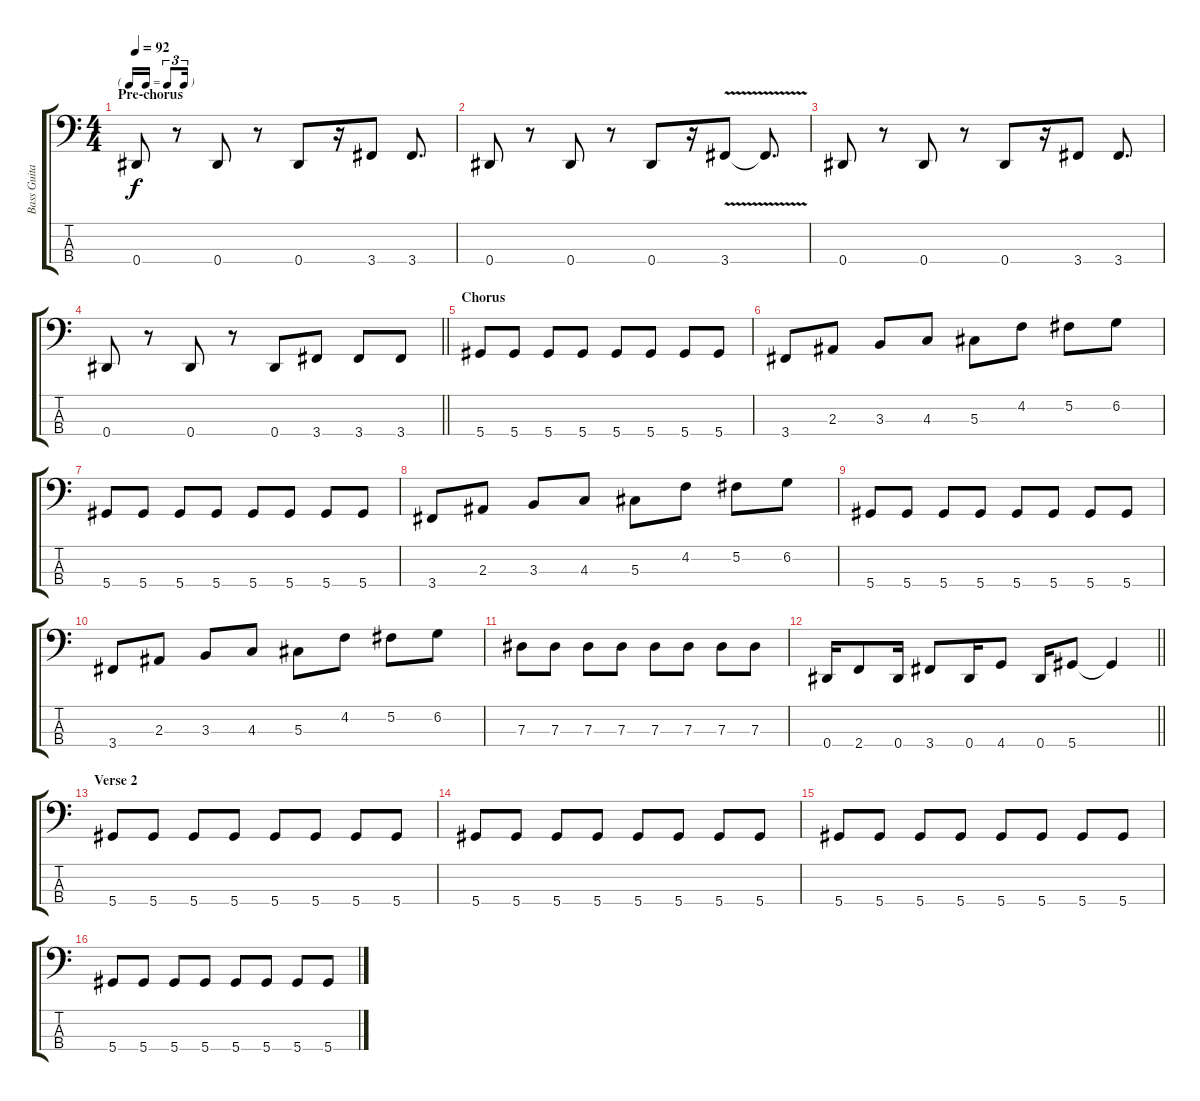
\track ("Bass Guitar" "Bass Guita") {instrument electricbasspick}
\staff {score tabs}
\tuning (Gb2 Db2 Ab1 Eb1) {hide}
\ts (4 4)
\tf triplet16th
\section ("" "Pre-chorus")
\tempo 92
\clef f4
\ks c
0.4.8{dy f} r.8 0.4.8 r.8 0.4.8 r.16 3.4.8 3.4.8{d} |
0.4.8 r.8 0.4.8 r.8 0.4.8 r.16 3.4{v}.8 3.4{t}.8{d} |
0.4.8 r.8 0.4.8 r.8 0.4.8 r.16 3.4.8 3.4.8{d} |
\barLineRight lightlight
0.4.8 r.8 0.4.8 r.8 0.4.8 3.4.8 3.4.8 3.4.8 |
\section ("" "Chorus")
5.4.8 5.4.8 5.4.8 5.4.8 5.4.8 5.4.8 5.4.8 5.4.8 |
3.4.8 2.3.8 3.3.8 4.3.8 5.3.8 4.2.8 5.2.8 6.2.8 |
5.4.8 5.4.8 5.4.8 5.4.8 5.4.8 5.4.8 5.4.8 5.4.8 |
3.4.8 2.3.8 3.3.8 4.3.8 5.3.8 4.2.8 5.2.8 6.2.8 |
5.4.8 5.4.8 5.4.8 5.4.8 5.4.8 5.4.8 5.4.8 5.4.8 |
3.4.8 2.3.8 3.3.8 4.3.8 5.3.8 4.2.8 5.2.8 6.2.8 |
7.3.8 7.3.8 7.3.8 7.3.8 7.3.8 7.3.8 7.3.8 7.3.8 |
\barLineRight lightlight
0.4.16 2.4.8 0.4.16 3.4.8 0.4.16 4.4.8 0.4.16 5.4.8 5.4{t}.4 |
\section ("" "Verse 2")
5.4.8 5.4.8 5.4.8 5.4.8 5.4.8 5.4.8 5.4.8 5.4.8 |
5.4.8 5.4.8 5.4.8 5.4.8 5.4.8 5.4.8 5.4.8 5.4.8 |
5.4.8 5.4.8 5.4.8 5.4.8 5.4.8 5.4.8 5.4.8 5.4.8 |
5.4.8 5.4.8 5.4.8 5.4.8 5.4.8 5.4.8 5.4.8 5.4.8
